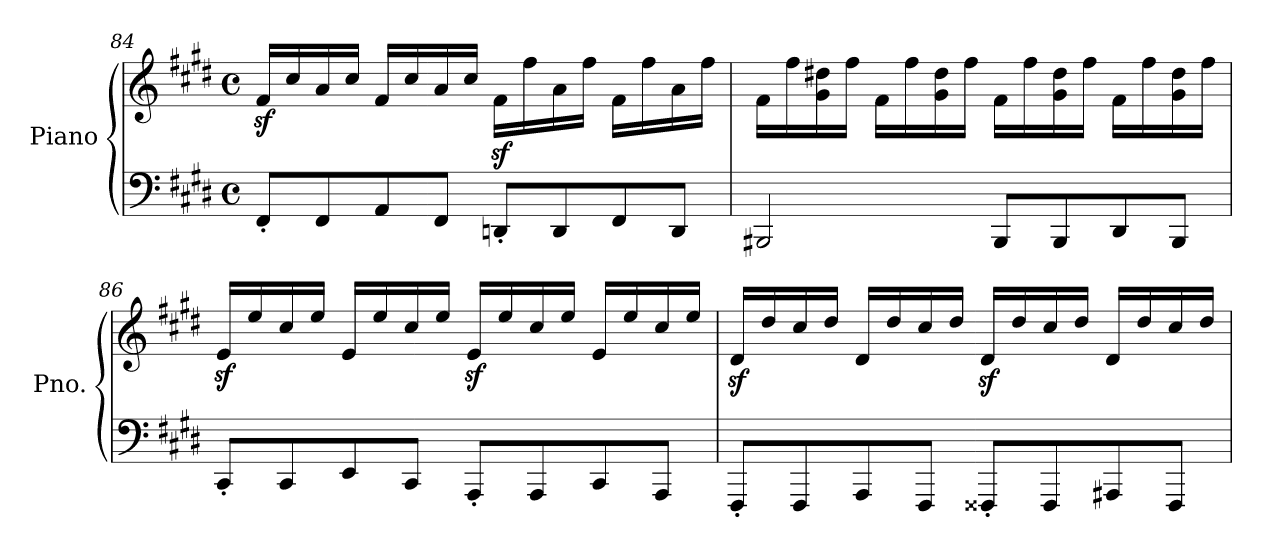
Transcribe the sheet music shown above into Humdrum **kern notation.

**kern	**kern
*part1	*part1
*staff2	*staff1
*I"Piano	*
*I'Pno.	*
*clefF4	*clefG2
*k[f#c#g#d#]	*k[f#c#g#d#]
*M4/4	*M4/4
*met(c)	*met(c)
=84	=84
8FF#'/L	16f#z</LL
.	16cc#/
8FF#/	16a/
.	16cc#/JJ
8AA/	16f#/LL
.	16cc#/
8FF#/J	16a/
.	16cc#/JJ
8DDn'/L	16f#z<\LL
.	16ff#\
8DD/	16a\
.	16ff#\JJ
8FF#/	16f#\LL
.	16ff#\
8DD/J	16a\
.	16ff#\JJ
=85	=85
2BBB#X/	16f#\LL
.	16ff#\
.	16g#\ 16dd#X\
.	16ff#\JJ
.	16f#\LL
.	16ff#\
.	16g#\ 16dd#\
.	16ff#\JJ
8BBB#/L	16f#\LL
.	16ff#\
8BBB#/	16g#\ 16dd#\
.	16ff#\JJ
8DD#/	16f#\LL
.	16ff#\
8BBB#/J	16g#\ 16dd#\
.	16ff#\JJ
!!LO:LB:g=z
=86	=86
8CC#'/L	16ez</LL
.	16ee/
8CC#/	16cc#/
.	16ee/JJ
8EE/	16e/LL
.	16ee/
8CC#/J	16cc#/
.	16ee/JJ
8AAA'/L	16ez</LL
.	16ee/
8AAA/	16cc#/
.	16ee/JJ
8CC#/	16e/LL
.	16ee/
8AAA/J	16cc#/
.	16ee/JJ
=87	=87
8FFF#'/L	16d#z</LL
.	16dd#/
8FFF#/	16cc#/
.	16dd#/JJ
8AAA/	16d#/LL
.	16dd#/
8FFF#/J	16cc#/
.	16dd#/JJ
8FFF##X'/L	16d#z</LL
.	16dd#/
8FFF##/	16cc#/
.	16dd#/JJ
8AAA#X/	16d#/LL
.	16dd#/
8FFF##/J	16cc#/
.	16dd#/JJ
=	=
*-	*-
